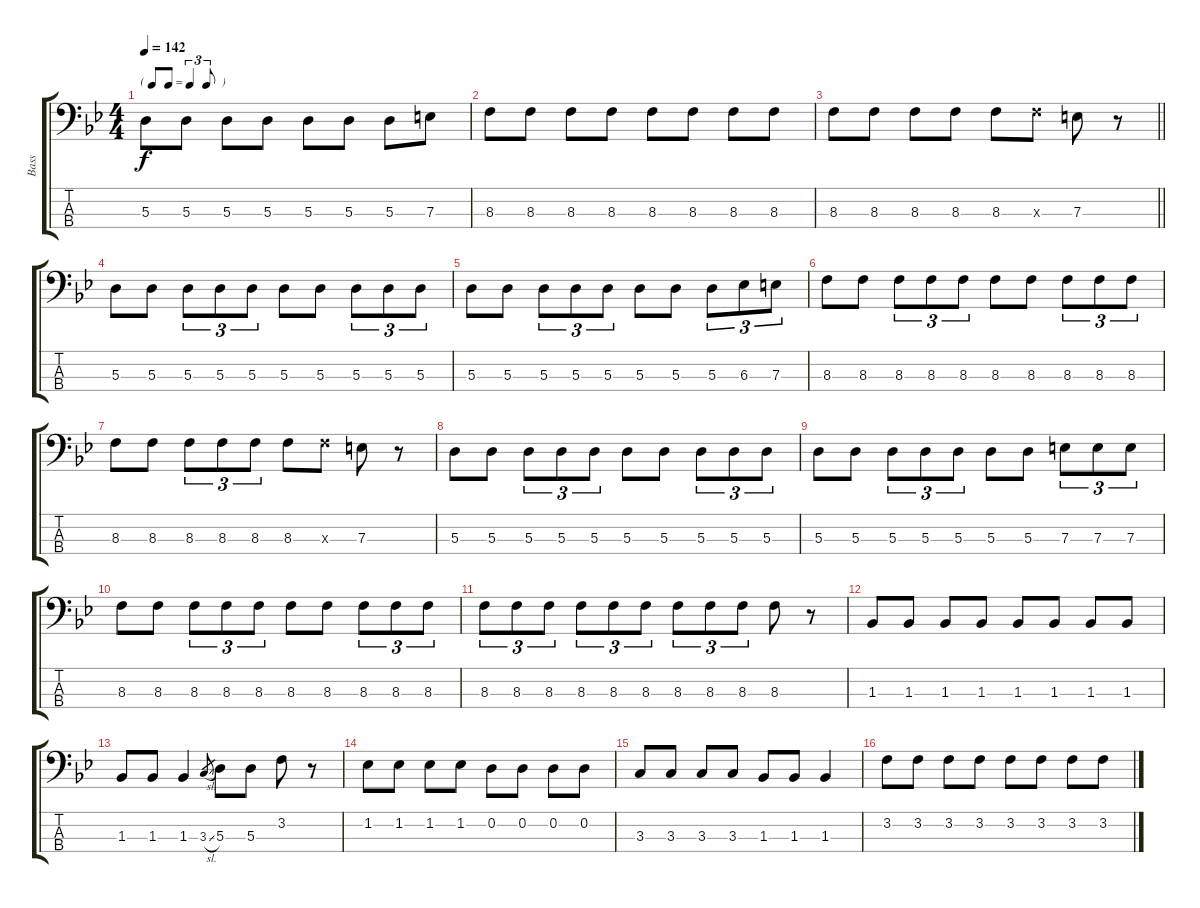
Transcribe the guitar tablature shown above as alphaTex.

\track ("Bass" "Bass") {instrument electricbassfinger}
\staff {score tabs}
\tuning (G2 D2 A1 E1) {hide}
\ts (4 4)
\tf triplet8th
\tempo 142
\clef f4
\ks bb
5.3.8{dy f} 5.3.8 5.3.8 5.3.8 5.3.8 5.3.8 5.3.8 7.3.8 |
8.3.8 8.3.8 8.3.8 8.3.8 8.3.8 8.3.8 8.3.8 8.3.8 |
\barLineRight lightlight
8.3.8 8.3.8 8.3.8 8.3.8 8.3.8 8.3{x}.8 7.3.8 r.8 |
5.3.8 5.3.8 5.3.8{tu (3 2)} 5.3.8{tu (3 2)} 5.3.8{tu (3 2)} 5.3.8 5.3.8 5.3.8{tu (3 2)} 5.3.8{tu (3 2)} 5.3.8{tu (3 2)} |
5.3.8 5.3.8 5.3.8{tu (3 2)} 5.3.8{tu (3 2)} 5.3.8{tu (3 2)} 5.3.8 5.3.8 5.3.8{tu (3 2)} 6.3.8{tu (3 2)} 7.3.8{tu (3 2)} |
8.3.8 8.3.8 8.3.8{tu (3 2)} 8.3.8{tu (3 2)} 8.3.8{tu (3 2)} 8.3.8 8.3.8 8.3.8{tu (3 2)} 8.3.8{tu (3 2)} 8.3.8{tu (3 2)} |
8.3.8 8.3.8 8.3.8{tu (3 2)} 8.3.8{tu (3 2)} 8.3.8{tu (3 2)} 8.3.8 8.3{x}.8 7.3.8 r.8 |
5.3.8 5.3.8 5.3.8{tu (3 2)} 5.3.8{tu (3 2)} 5.3.8{tu (3 2)} 5.3.8 5.3.8 5.3.8{tu (3 2)} 5.3.8{tu (3 2)} 5.3.8{tu (3 2)} |
5.3.8 5.3.8 5.3.8{tu (3 2)} 5.3.8{tu (3 2)} 5.3.8{tu (3 2)} 5.3.8 5.3.8 7.3.8{tu (3 2)} 7.3.8{tu (3 2)} 7.3.8{tu (3 2)} |
8.3.8 8.3.8 8.3.8{tu (3 2)} 8.3.8{tu (3 2)} 8.3.8{tu (3 2)} 8.3.8 8.3.8 8.3.8{tu (3 2)} 8.3.8{tu (3 2)} 8.3.8{tu (3 2)} |
8.3.8{tu (3 2)} 8.3.8{tu (3 2)} 8.3.8{tu (3 2)} 8.3.8{tu (3 2)} 8.3.8{tu (3 2)} 8.3.8{tu (3 2)} 8.3.8{tu (3 2)} 8.3.8{tu (3 2)} 8.3.8{tu (3 2)} 8.3.8 r.8 |
1.3.8 1.3.8 1.3.8 1.3.8 1.3.8 1.3.8 1.3.8 1.3.8 |
1.3.8 1.3.8 1.3.4 3.3{sl}.8{gr} 5.3.8 5.3.8 3.2.8 r.8 |
1.2.8 1.2.8 1.2.8 1.2.8 0.2.8 0.2.8 0.2.8 0.2.8 |
3.3.8 3.3.8 3.3.8 3.3.8 1.3.8 1.3.8 1.3.4 |
3.2.8 3.2.8 3.2.8 3.2.8 3.2.8 3.2.8 3.2.8 3.2.8
